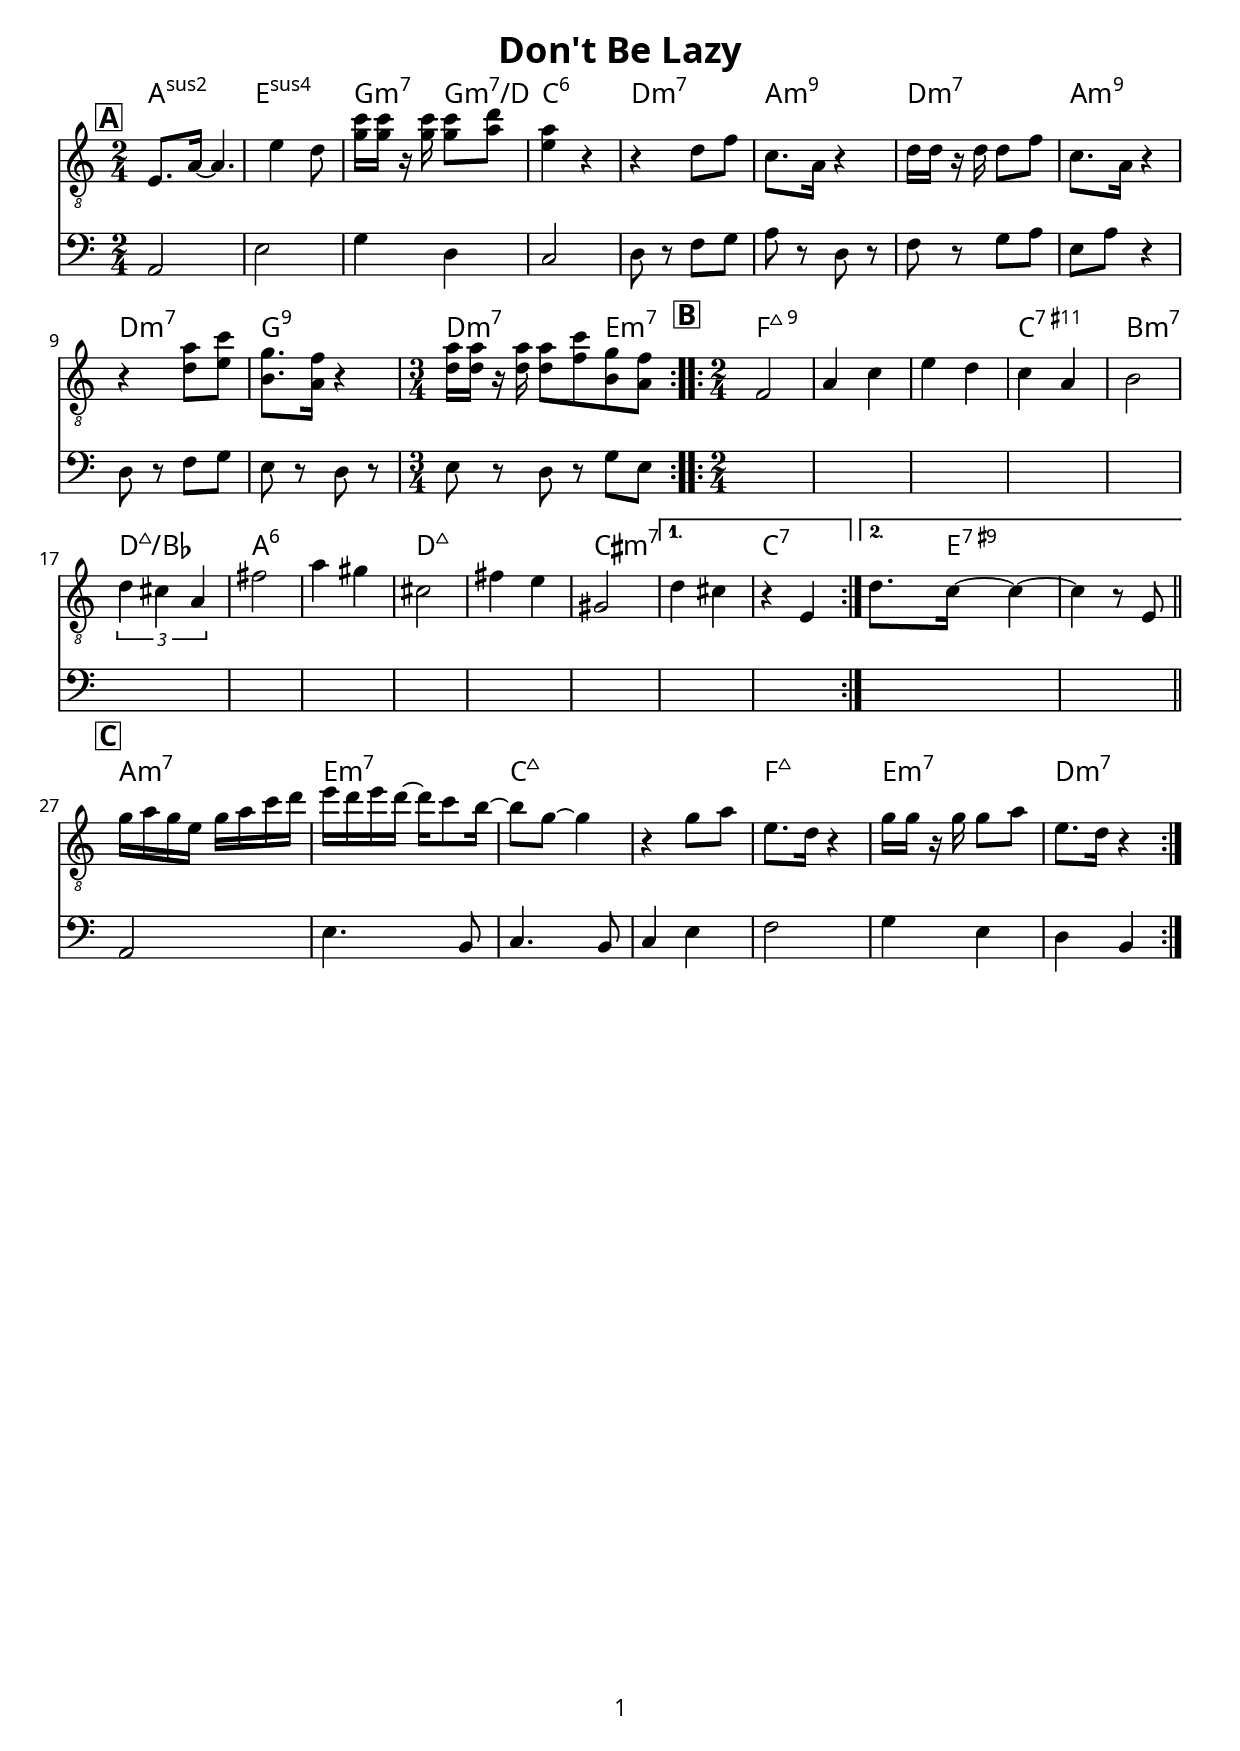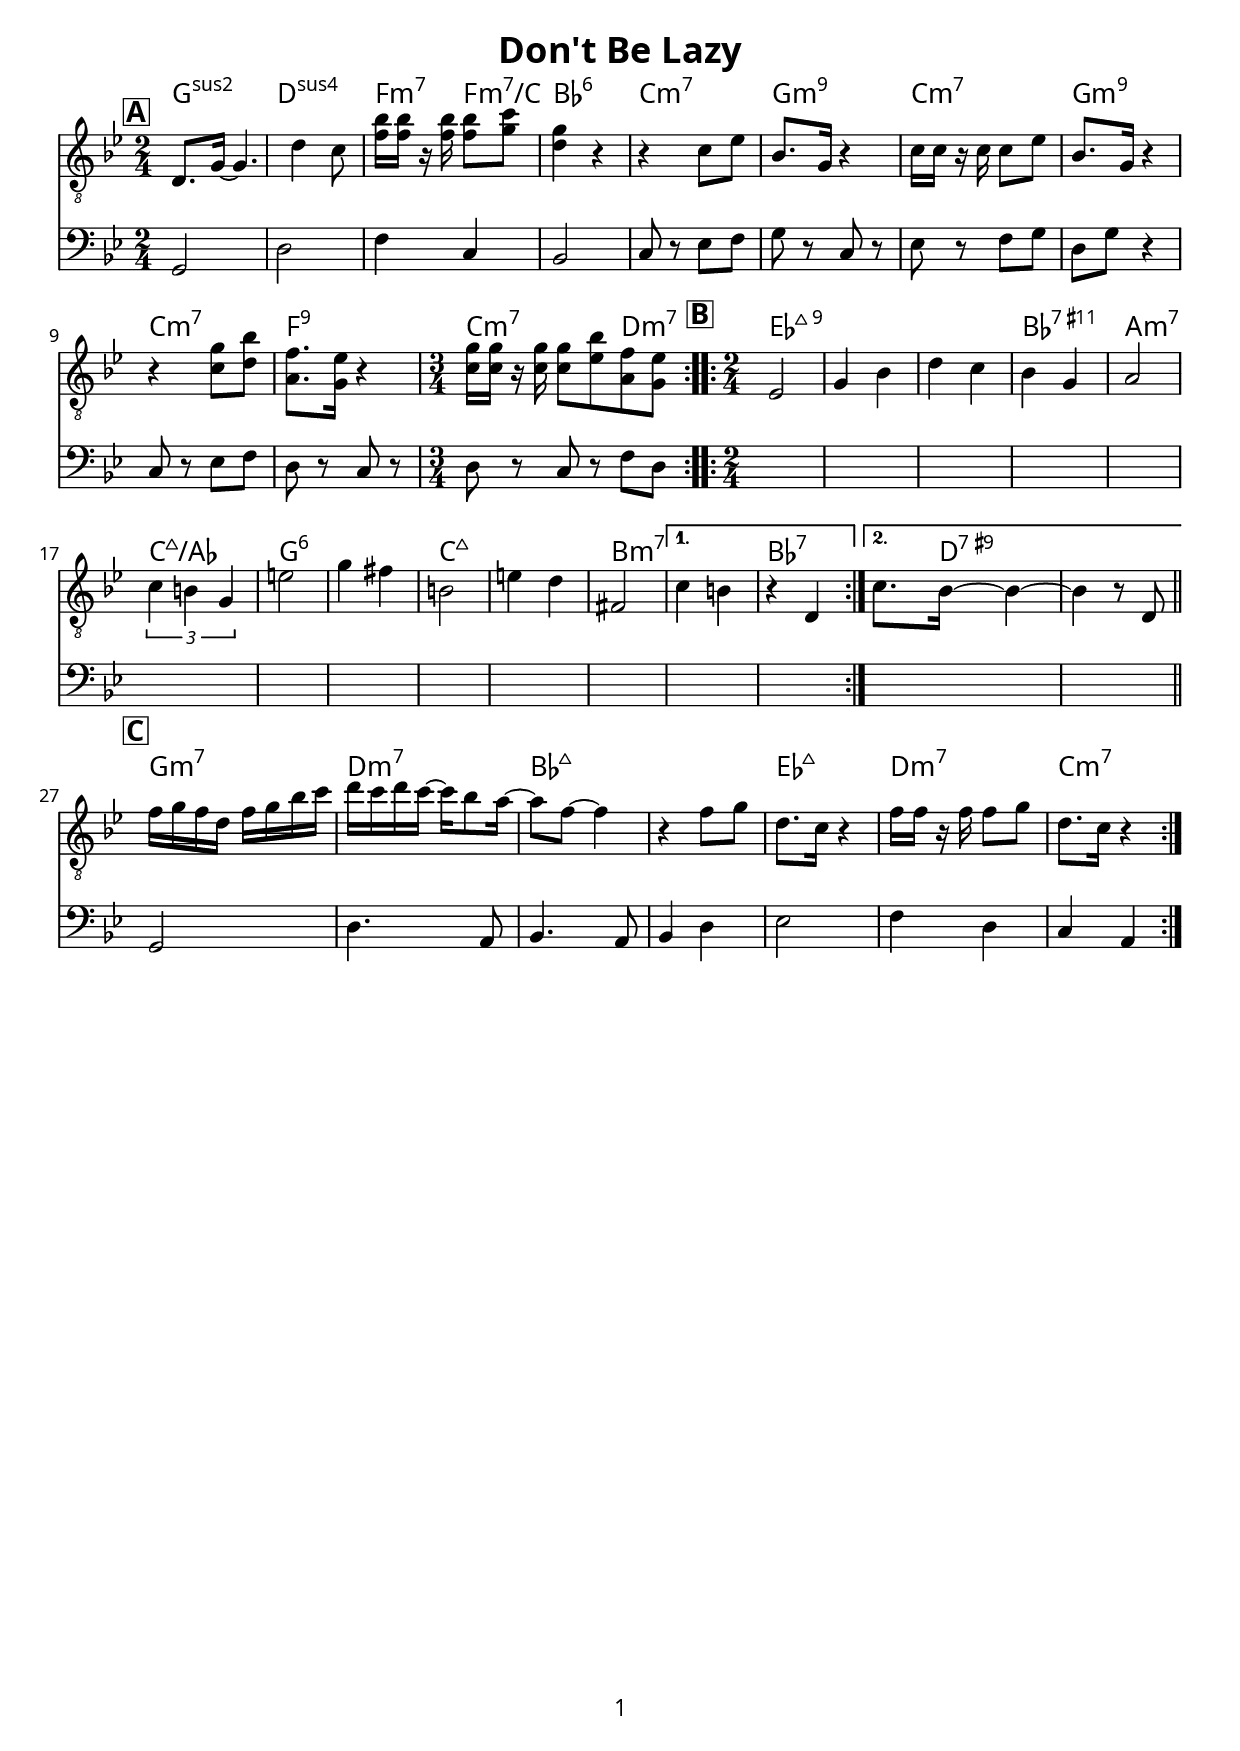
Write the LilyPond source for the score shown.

% DEFINIZIONI {{{
\version "2.18.2"

\header {
  title = "Don't Be Lazy"
}

\paper{
  print-first-page-number = ##t
  oddHeaderMarkup = \markup \null
  evenHeaderMarkup = \markup \null
  oddFooterMarkup = \markup {
    \fill-line {
      \on-the-fly \print-page-number-check-first
      \fromproperty #'page:page-number-string
    }
  }
  evenFooterMarkup = \oddFooterMarkup
  #(set-global-staff-size 10)

  myStaffSize = #20
  fonts = #(make-pango-font-tree
            "FontAwesome"
            "FontAwesome"
            "FontAwesome"
            (/ myStaffSize 20))
}

global = {
  \key bes \major
  \numericTimeSignature
  \time 2/4
  \set Score.markFormatter = #format-mark-box-alphabet
}

toCoda = {
  % the align part
  \once \override Score.RehearsalMark.self-alignment-X = #RIGHT  
  \once \override Score.RehearsalMark.break-visibility = #begin-of-line-invisible
  \mark \markup { { \lower #1 "al  " { \musicglyph #"scripts.coda"} } } 
}
%}}}

% PARTE A {{{
temaA = {
  \repeat volta 2 {
    \time 2/4
    d,8. g16~ g4. d'4 c8 | f16 f r16 f f8 g d4 r4 |
    r4 c8 ees bes8. g16 r4 | c16 c r c c8 ees bes8. g16 r4 |
    r4 c8 d a8. g16 r4 | 
    \time 3/4
    c16 c r c c8 ees a,8 g |
  }
}

temaAdue = {
  \repeat volta 2 {
    \time 2/4
    s1 | bes'16 bes s bes bes8 c g4 s4 |
    s1 | s1 |
    s4 g8 bes f8. ees16 s4 | 
    \time 3/4
    g16 g s g g8 bes f8 ees |
  }
}

bassoA = {
  \repeat volta 2 {
    \time 2/4
    g2 d'2 | f4 c bes2 |
    c8 r ees f g r c, r | ees r f g d g r4 |
    c,8 r ees f d r c r | 
    \time 3/4
    d8 r c r f d |
  }
}

accordiA = \chordmode{
  \repeat volta 2 {
    \time 2/4
    \set chordChanges = ##t
    g2:sus2 d2:sus4 | f4:m7 f4:m7/c bes2:6 |
    c2:m7 g2:m9 | c2:m7 g2:m9 | 
    c2:m7 f2:9 | 
    \time 3/4
    c2:m7 d4:m7 | 
  }
}
% }}}

% PARTE B {{{
temaB = {
  \repeat volta 2 {
    ees,2 g 4 bes | d c bes g | a2 \tuplet 3/2 {c4 b g} | 
    e'2 g4 fis | b,2 e4 d | fis,2 |
  }
  \alternative{
    {
      c'4 b |
      r4 d,4 |
    }
    {
      c'8. bes16~ bes4~ | 
      bes4 r8 d,8 |
    }
  }
}

bassoB = {
  \repeat volta 2 {
    s1 | s1 | s1 | s1 | s1 | s2 |
  }
  \alternative{
    {s2 | s2|}
    {s2 | s2|}
  }
}

accordiB = \chordmode{
  \repeat volta 2 {
    ees1:maj9 | ees2:maj9 bes2:7.11+ | a2:m7 c2:maj7/aes | 
    g1:6 | c1:maj7 | b2:m7 |
  }
  \alternative{
    {b2:m7 | bes2:7 |}
    { b8.:m7 d16:7.9+ d4:7.9+ | d2:7.9+|}
  }
}
% }}}

% PARTE C {{{
temaC = {
  \repeat volta 2 {
    f'16 g f d f g bes c d c d c~ c bes8 a16~ |
    a8 f8~ f4 r4 f8 g | d8. c16 r4 f16 f r f f8 g |
    d8. c16 r4 |
  }
}

bassoC = {
  \repeat volta 2 {
    g,2 d'4. a8 | bes4. a8 bes4 d | ees2 f4 d | c a |
  }
}

accordiC = \chordmode{
  \repeat volta 2 {
    g2:m7 d2:m7 |bes1:maj7 | ees2:maj7 d2:m7 | c2:m7 |
  }
}
% }}}

% SCORE {{{
tema = \relative c' {
  \global 
  \mark \default
  \new Voice <<
    \temaA
    \temaAdue
  >>
  \mark \default
  \time 2/4
  \temaB
  \bar "||"
  \break
  \mark \default
  \temaC
}

basso = \relative c {
  \global 
  \bassoA
  \bassoB
  \bassoC
}

chordsPart = \new ChordNames \with {
  midiMaximumVolume = #0.7
}{
  \accordiA
  \accordiB
  \accordiC
}


temaPart = \new Staff \with {
  instrumentName = ""
  midiInstrument = "trumpet"
  
} { \clef "treble_8" \tema }

bassPart = \new Staff \with {
  instrumentName = ""
  midiInstrument = "contrabass"
  midiMaximumVolume = #0.8
} { \clef bass \basso }

\book{
  \bookOutputSuffix "Score"
  \score {
    <<
      \chordsPart
      \temaPart
      \bassPart
    >>
    \layout {
      indent = #0
    }
  }
  \score {
    \unfoldRepeats 
    <<
      \chordsPart
      \temaPart
      \bassPart
    >>
    \midi {
      \context {
        \Score
        tempoWholesPerMinute = #(ly:make-moment 120 4)
      }
    }
  }
}

\book{
  \bookOutputSuffix "Bb"
  \score {
    <<
      \transpose c d { \chordsPart }
      \transpose c d { \temaPart}
      \transpose c d { \bassPart}
    >>
    \layout {
      indent = #0
    }
  }
}
% }}}
